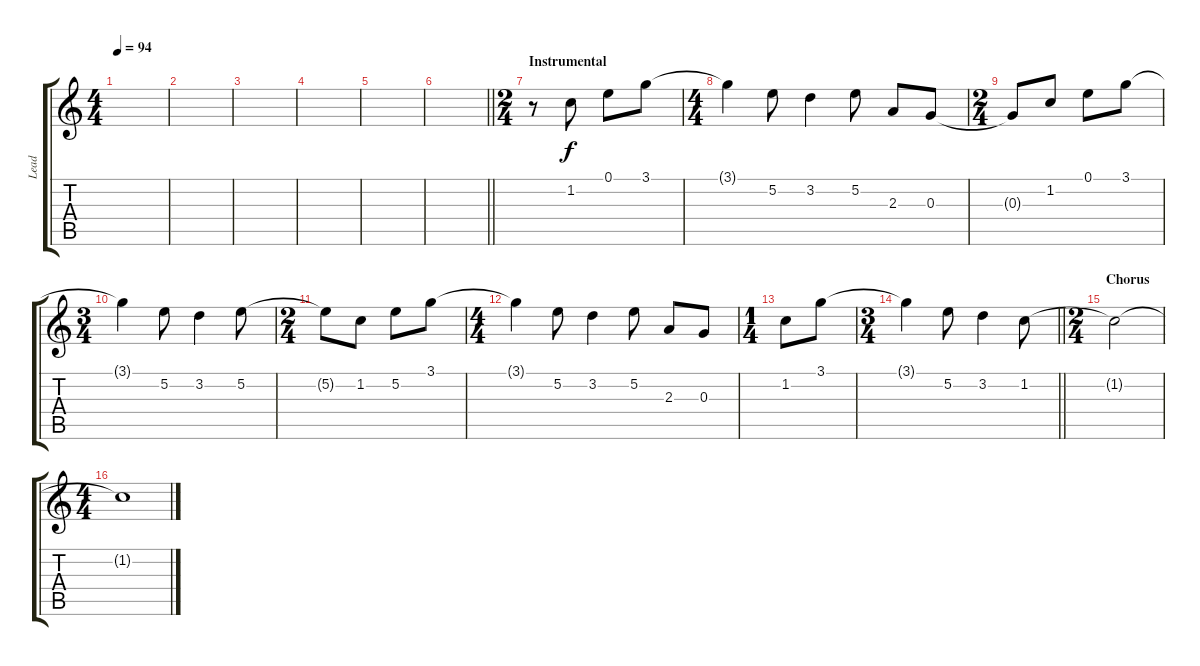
\track ("Lead" "Lead") {instrument distortionguitar}
\staff {score tabs}
\tuning (E4 B3 G3 D3 A2 E2) {hide}
\ts (4 4)
\tempo 94
\clef g2
\ks c
|
|
|
|
|
\barLineRight lightlight
|
\ts (2 4)
\section ("" "Instrumental")
r.8 1.2.8 0.1.8 3.1.8 |
\ts (4 4)
3.1{t}.4 5.2.8 3.2.4 5.2.8 2.3.8 0.3.8 |
\ts (2 4)
0.3{t}.8 1.2.8 0.1.8 3.1.8 |
\ts (3 4)
3.1{t}.4 5.2.8 3.2.4 5.2.8 |
\ts (2 4)
5.2{t}.8 1.2.8 5.2.8 3.1.8 |
\ts (4 4)
3.1{t}.4 5.2.8 3.2.4 5.2.8 2.3.8 0.3.8 |
\ts (1 4)
1.2.8 3.1.8 |
\ts (3 4)
\barLineRight lightlight
3.1{t}.4 5.2.8 3.2.4 1.2.8 |
\ts (2 4)
\section ("" "Chorus")
1.2{t}.2 |
\ts (4 4)
1.2{t}.1
